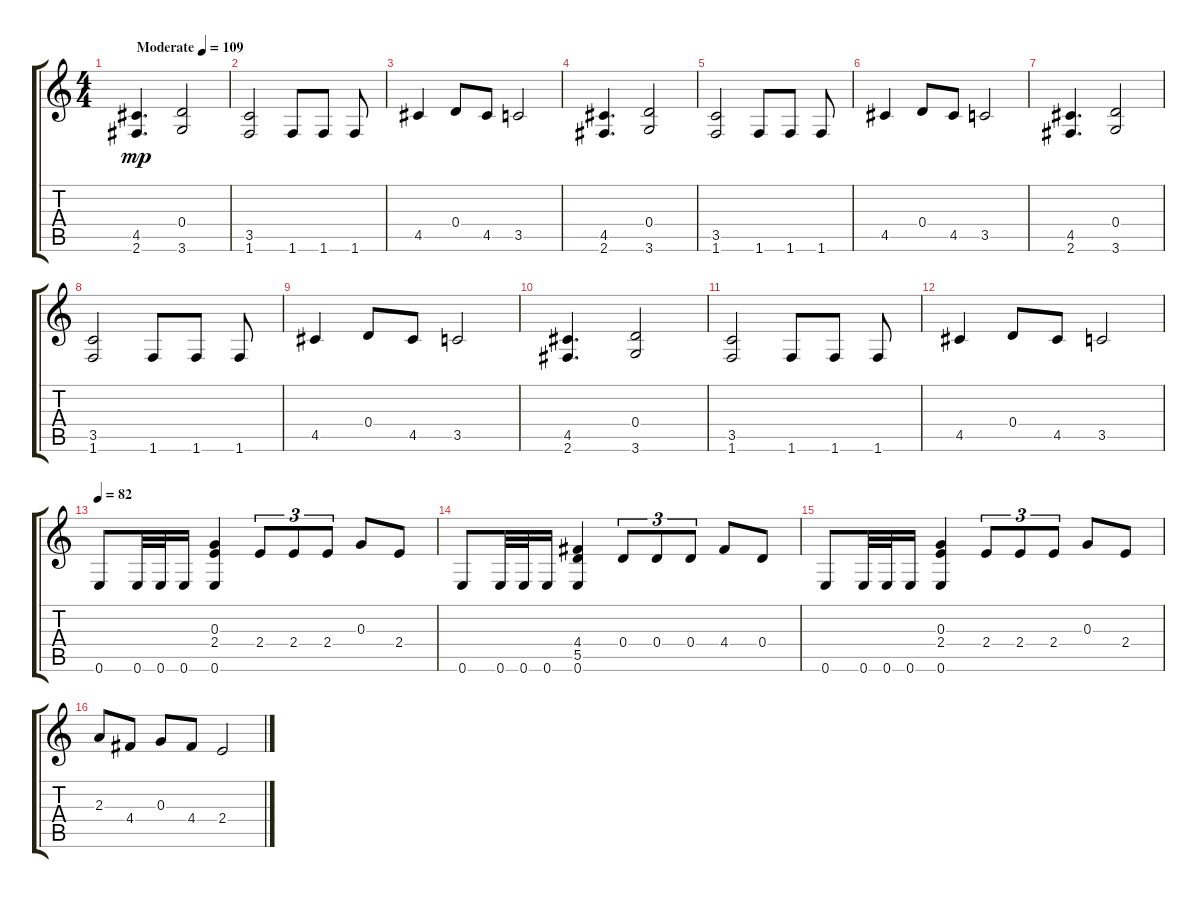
\track "" {instrument overdrivenguitar}
\staff {score tabs}
\tuning (E4 B3 G3 D3 A2 E2) {hide}
\ts (4 4)
\tempo (109 "Moderate")
\clef g2
\ks c
(4.5 2.6).4{d dy mp instrument overdrivenguitar} (0.4 3.6).2 |
(3.5 1.6).2 1.6.8 1.6.8 1.6.8 |
4.5.4 0.4.8 4.5.8 3.5.2 |
(4.5 2.6).4{d} (0.4 3.6).2 |
(3.5 1.6).2 1.6.8 1.6.8 1.6.8 |
4.5.4 0.4.8 4.5.8 3.5.2 |
(4.5 2.6).4{d} (0.4 3.6).2 |
(3.5 1.6).2 1.6.8 1.6.8 1.6.8 |
4.5.4 0.4.8 4.5.8 3.5.2 |
(4.5 2.6).4{d} (0.4 3.6).2 |
(3.5 1.6).2 1.6.8 1.6.8 1.6.8 |
4.5.4 0.4.8 4.5.8 3.5.2 |
\tempo 82
0.6.8 0.6.32 0.6.32 0.6.16 (0.3 2.4 0.6).4 2.4.8{tu (3 2)} 2.4.8{tu (3 2)} 2.4.8{tu (3 2)} 0.3.8 2.4.8 |
0.6.8 0.6.32 0.6.32 0.6.16 (4.4 5.5 0.6).4 0.4.8{tu (3 2)} 0.4.8{tu (3 2)} 0.4.8{tu (3 2)} 4.4.8 0.4.8 |
0.6.8 0.6.32 0.6.32 0.6.16 (0.3 2.4 0.6).4 2.4.8{tu (3 2)} 2.4.8{tu (3 2)} 2.4.8{tu (3 2)} 0.3.8 2.4.8 |
2.3.8 4.4.8 0.3.8 4.4.8 2.4.2
